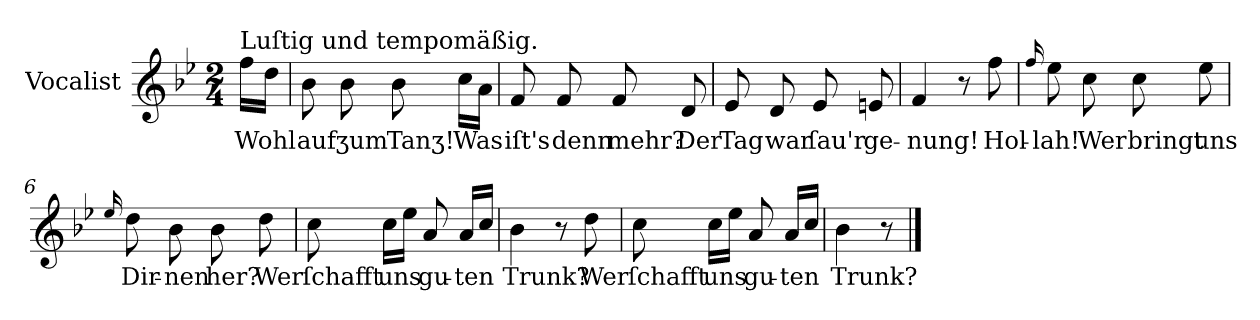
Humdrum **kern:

**kern	**text
*part1	*part1
*staff1	*staff1
*I"Vocalist	*
*clefG2	*
*k[b-e-]	*
*B-:	*
*M2/4	*
=	=
!LO:TX:a:t=Luſtig und tempomäßig.	!
16ffLL	Wohl
16ddJJ	.
=1	=1
8b-	auf
8b-	ʒum
8b-	Tanʒ!
16ccLL	Was
16aJJ	.
=2	=2
8f	iſt's
8f	denn
8f	mehr?
8d	Der
=3	=3
8e-	Tag
8d	war
8e-	ſau'r
8en	ge-
=4	=4
4f	-nung!
8r	.
8ff	Hol-
=5	=5
16qqff	.
8ee-	-lah!
8cc	Wer
8cc	bringt
8ee-	uns
=6	=6
16qqee-	.
8dd	Dir-
8b-	-nen
8b-	her?
8dd	Wer
=7	=7
8cc	ſchafft
16ccLL	uns
16ee-JJ	.
8a	gu-
16a/LL	-ten
16ccJJ	.
=8	=8
4b-	Trunk?
8r	.
8dd	Wer
=9	=9
8cc	ſchafft
16ccLL	uns
16ee-JJ	.
8a	gu-
16a/LL	-ten
16ccJJ	.
=10	=10
4b-	Trunk?
8r	.
==	==
*-	*-
